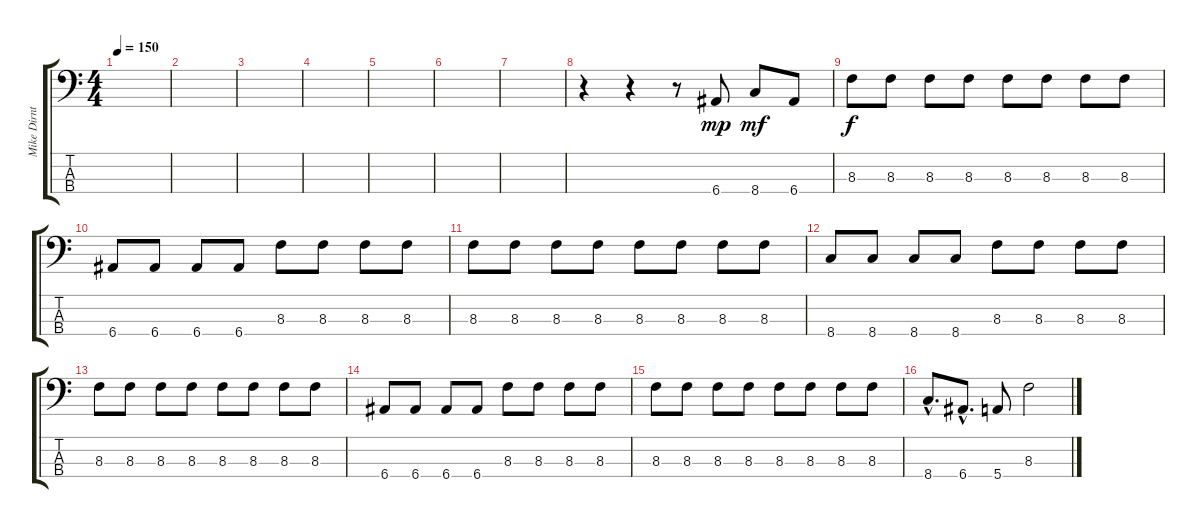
\track ("Mike Dirnt Bass" "Mike Dirnt") {instrument electricbasspick}
\staff {score tabs}
\tuning (G2 D2 A1 E1) {hide}
\ts (4 4)
\tempo 150
\clef f4
\ks c
|
|
|
|
|
|
|
r.4 r.4 r.8 6.4.8{dy mp} 8.4.8{dy mf} 6.4.8 |
8.3.8{dy f} 8.3.8 8.3.8 8.3.8 8.3.8 8.3.8 8.3.8 8.3.8 |
6.4.8 6.4.8 6.4.8 6.4.8 8.3.8 8.3.8 8.3.8 8.3.8 |
8.3.8 8.3.8 8.3.8 8.3.8 8.3.8 8.3.8 8.3.8 8.3.8 |
8.4.8 8.4.8 8.4.8 8.4.8 8.3.8 8.3.8 8.3.8 8.3.8 |
8.3.8 8.3.8 8.3.8 8.3.8 8.3.8 8.3.8 8.3.8 8.3.8 |
6.4.8 6.4.8 6.4.8 6.4.8 8.3.8 8.3.8 8.3.8 8.3.8 |
8.3.8 8.3.8 8.3.8 8.3.8 8.3.8 8.3.8 8.3.8 8.3.8 |
8.4{hac}.8{d} 6.4{hac}.8{d} 5.4.8 8.3.2
